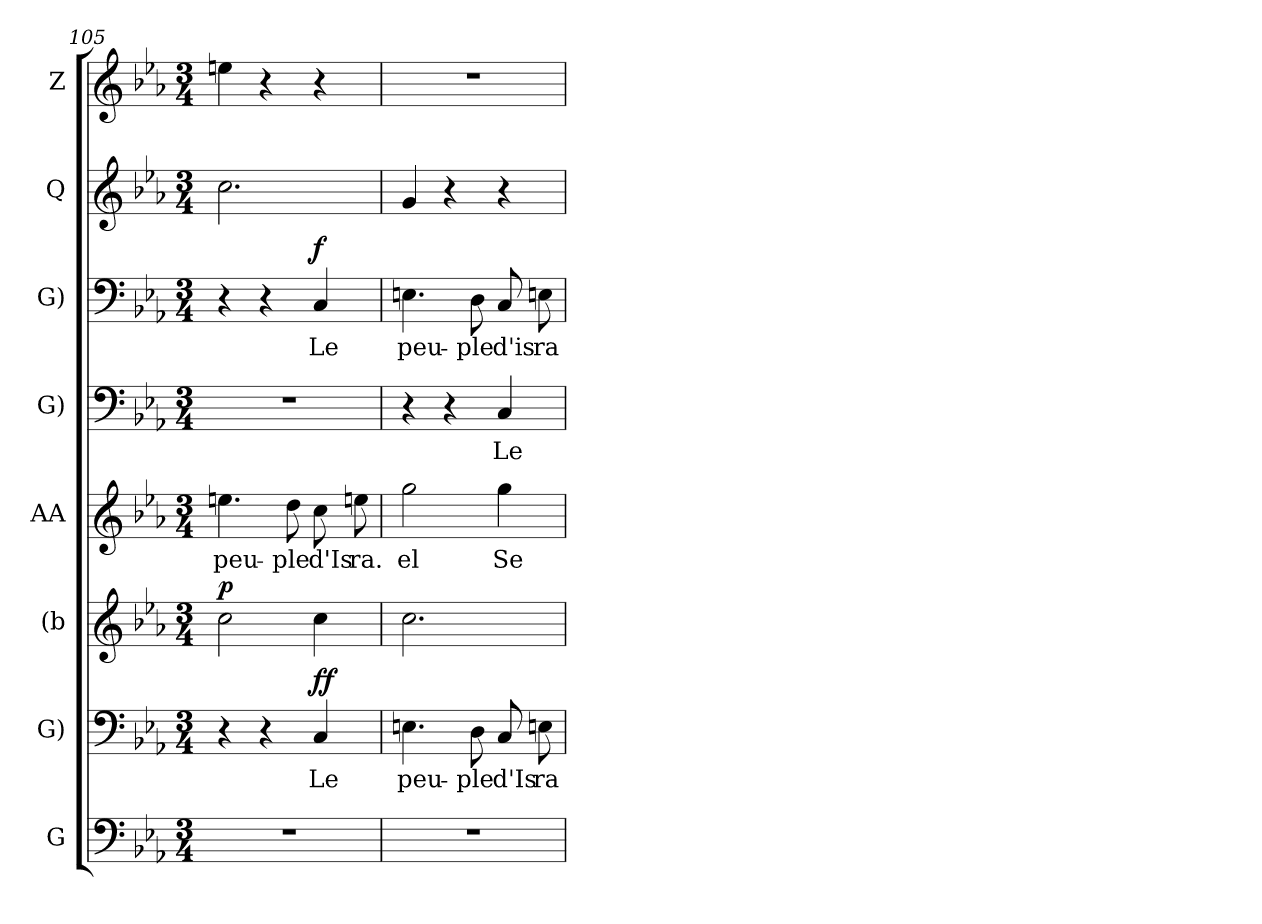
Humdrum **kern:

**kern	**kern	**text	**dynam	**kern	**dynam	**kern	**text	**kern	**text	**kern	**text	**dynam	**kern	**kern
*part8	*part7	*part7	*part7	*part6	*part6	*part5	*part5	*part4	*part4	*part3	*part3	*part3	*part2	*part1
*staff8	*staff7	*staff7	*staff7	*staff6	*staff6	*staff5	*staff5	*staff4	*staff4	*staff3	*staff3	*staff3	*staff2	*staff1
*I"G	*I"G)	*	*	*I"(b	*	*I"AA	*	*I"G)	*	*I"G)	*	*	*I"Q	*I"Z
!!LO:PB:g=z
*clefF4	*clefF4	*	*	*clefG2	*	*clefG2	*	*clefF4	*	*clefF4	*	*	*clefG2	*clefG2
*k[b-e-a-]	*k[b-e-a-]	*	*	*k[b-e-a-]	*	*k[b-e-a-]	*	*k[b-e-a-]	*	*k[b-e-a-]	*	*	*k[b-e-a-]	*k[b-e-a-]
*M3/4	*M3/4	*	*	*M3/4	*	*M3/4	*	*M3/4	*	*M3/4	*	*	*M3/4	*M3/4
=105	=105	=105	=105	=105	=105	=105	=105	=105	=105	=105	=105	=105	=105	=105
!	!	!	!	!	!LO:DY:a	!	!	!	!	!	!	!	!	!
2.r	4r	.	.	2cci\	p	4.eeni\	peu-	2.r	.	4r	.	.	2.cci\	4eeni\
.	4r	.	.	.	.	.	.	.	.	4r	.	.	.	4r
.	.	.	.	.	.	8ddi\	ple	.	.	.	.	.	.	.
!	!	!	!LO:DY:a	!	!	!	!	!	!	!	!	!LO:DY:a	!	!
.	4Ci/	Le	ff	4cci\	.	8cci\	d'Is	.	.	4Ci/	Le	f	.	4r
.	.	.	.	.	.	8eeni\	ra.	.	.	.	.	.	.	.
=106	=106	=106	=106	=106	=106	=106	=106	=106	=106	=106	=106	=106	=106	=106
2.r	4.Eni\	peu-	.	2.cci\	.	2ggi\	el	4r	.	4.Eni\	peu-	.	4gi/	2.r
.	.	.	.	.	.	.	.	4r	.	.	.	.	4r	.
.	8Di\	ple	.	.	.	.	.	.	.	8Di\	ple	.	.	.
.	8Ci/	d'Is	.	.	.	4ggi\	Se	4Ci/	Le	8Ci/	d'is	.	4r	.
.	8Eni\	ra	.	.	.	.	.	.	.	8Eni\	ra	.	.	.
=	=	=	=	=	=	=	=	=	=	=	=	=	=	=
*-	*-	*-	*-	*-	*-	*-	*-	*-	*-	*-	*-	*-	*-	*-
